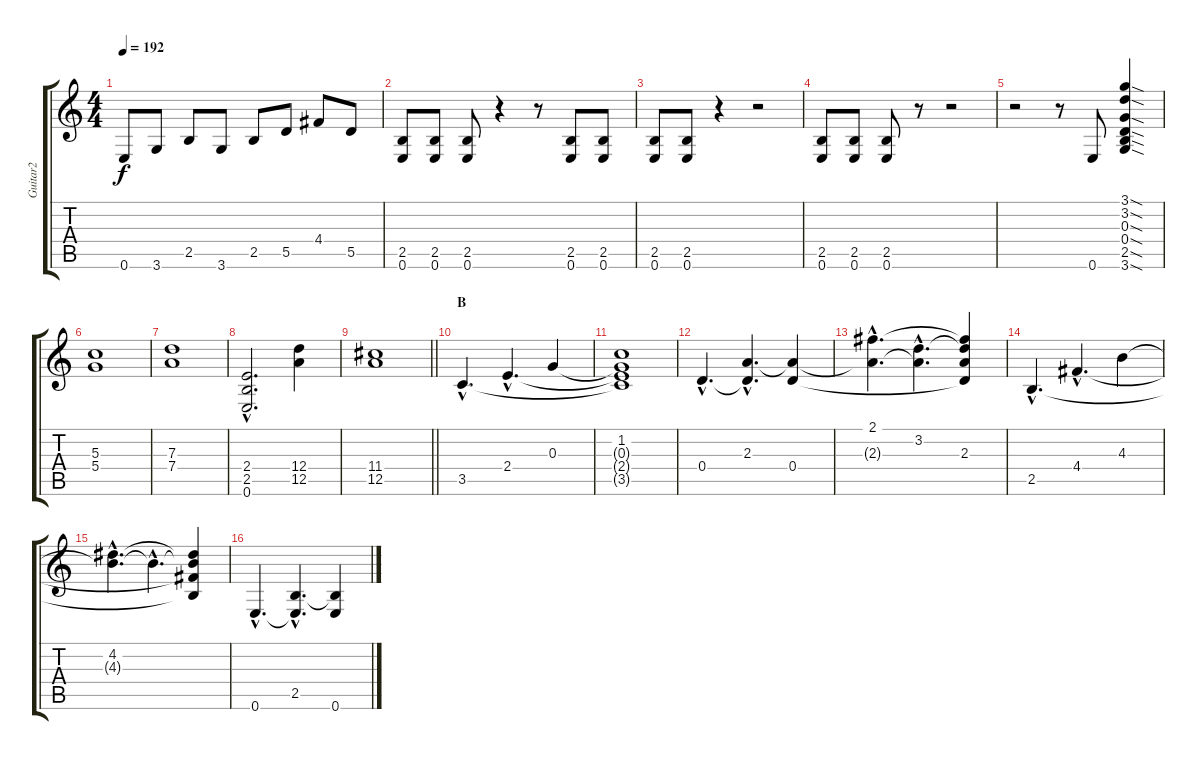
\track ("Guitar2" "Guitar2") {instrument distortionguitar}
\staff {score tabs}
\tuning (E4 B3 G3 D3 A2 E2) {hide}
\ts (4 4)
\tempo 192
\clef g2
\ks c
0.6.8{dy f} 3.6.8 2.5.8 3.6.8 2.5.8 5.5.8 4.4.8 5.5.8 |
(2.5 0.6).8 (2.5 0.6).8 (2.5 0.6).8 r.4 r.8 (2.5 0.6).8 (2.5 0.6).8 |
(2.5 0.6).8 (2.5 0.6).8 r.4 r.2 |
(2.5 0.6).8 (2.5 0.6).8 (2.5 0.6).8 r.8 r.2 |
r.2 r.8 0.6.8 (3.1{sod} 3.2{sod} 0.3{sod} 0.4{sod} 2.5{sod} 3.6{sod}).4 |
(5.3 5.4).1 |
(7.3 7.4).1 |
(2.4{hac} 2.5{hac} 0.6{hac}).2{d} (12.4 12.5).4 |
\barLineRight lightlight
(11.4 12.5).1 |
\section ("" "B")
3.5{hac}.4{d instrument electricguitarclean} 2.4{hac}.4{d} 0.3.4 |
(1.2 0.3{t} 2.4{t} 3.5{t}).1 |
0.4{hac}.4{d} (2.3{hac} 0.4{hac t}).4{d} (2.3{t} 0.4).4 |
(2.1{hac} 2.3{hac t}).4{d} (3.2{hac} 2.3{hac t}).4{d} (2.1{t} 3.2{t} 2.3 0.4{t}).4 |
2.5{hac}.4{d} 4.4{hac}.4{d} 4.3.4 |
(4.2{hac} 4.3{hac t}).4{d} 4.3{hac t}.4{d} (4.2{t} 4.3{t} 4.4{t} 2.5{t}).4 |
0.6{hac}.4{d} (2.5{hac} 0.6{hac t}).4{d} (2.5{t} 0.6).4
